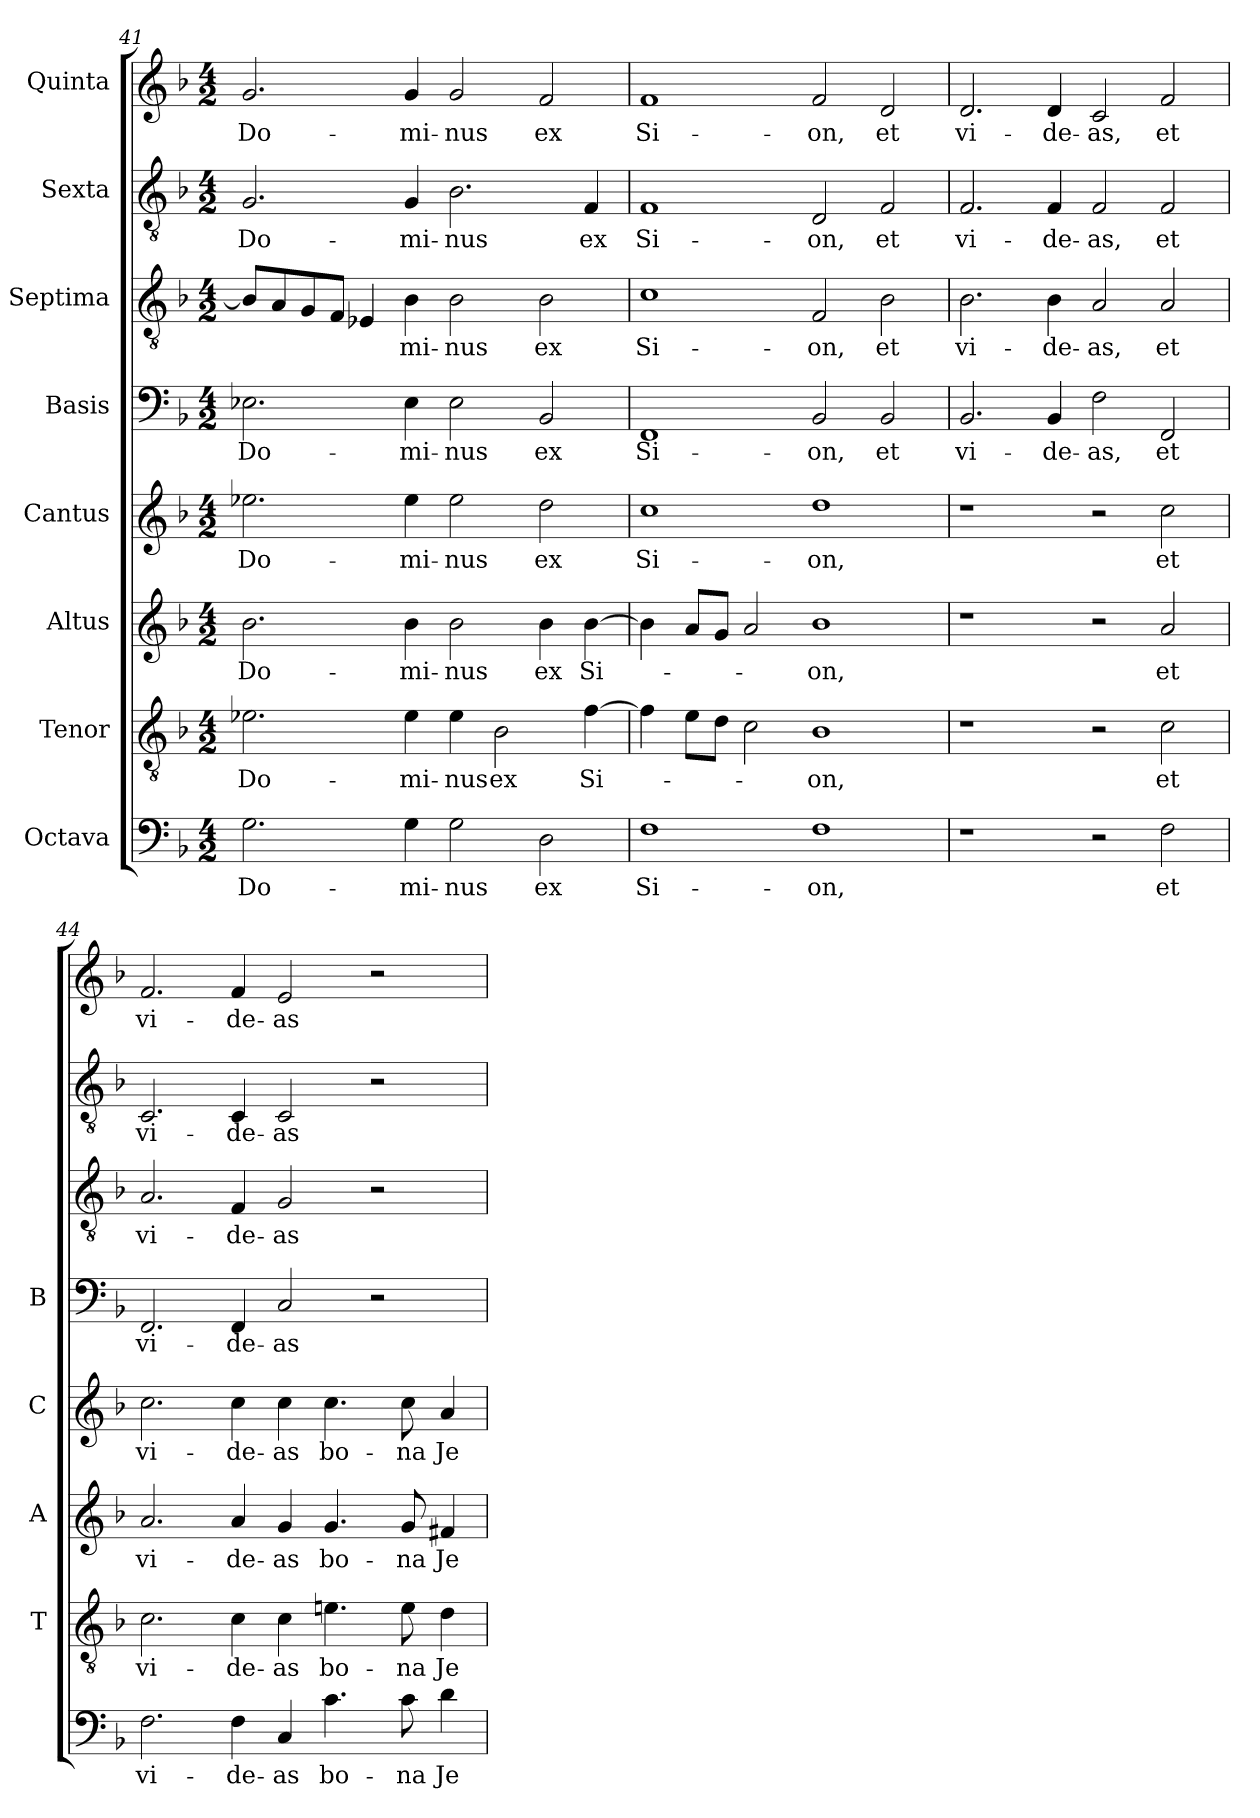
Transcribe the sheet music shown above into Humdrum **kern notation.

**kern	**text	**kern	**text	**kern	**text	**kern	**text	**kern	**text	**kern	**text	**kern	**text	**kern	**text
*part8	*part8	*part7	*part7	*part6	*part6	*part5	*part5	*part4	*part4	*part3	*part3	*part2	*part2	*part1	*part1
*staff8	*staff8	*staff7	*staff7	*staff6	*staff6	*staff5	*staff5	*staff4	*staff4	*staff3	*staff3	*staff2	*staff2	*staff1	*staff1
*I"Octava	*	*I"Tenor	*	*I"Altus	*	*I"Cantus	*	*I"Basis	*	*I"Septima	*	*I"Sexta	*	*I"Quinta	*
*	*	*I'T	*	*I'A	*	*I'C	*	*I'B	*	*	*	*	*	*	*
*clefF4	*	*clefGv2	*	*clefG2	*	*clefG2	*	*clefF4	*	*clefGv2	*	*clefGv2	*	*clefG2	*
*k[b-]	*	*k[b-]	*	*k[b-]	*	*k[b-]	*	*k[b-]	*	*k[b-]	*	*k[b-]	*	*k[b-]	*
*F:	*	*F:	*	*F:	*	*F:	*	*F:	*	*F:	*	*F:	*	*F:	*
*M4/2	*	*M4/2	*	*M4/2	*	*M4/2	*	*M4/2	*	*M4/2	*	*M4/2	*	*M4/2	*
=41	=41	=41	=41	=41	=41	=41	=41	=41	=41	=41	=41	=41	=41	=41	=41
!	!LO:LY:b	!	!LO:LY:b	!	!LO:LY:b	!	!LO:LY:b	!	!LO:LY:b	!	!	!	!LO:LY:b	!	!LO:LY:b
2.G\	Do-	2.e-X\	Do-	2.b-\	Do-	2.ee-X\	Do-	2.E-X\	Do-	8B-/L]	.	2.G/	Do-	2.g/	Do-
.	.	.	.	.	.	.	.	.	.	8A/	.	.	.	.	.
.	.	.	.	.	.	.	.	.	.	8G/	.	.	.	.	.
.	.	.	.	.	.	.	.	.	.	8F/J	.	.	.	.	.
.	.	.	.	.	.	.	.	.	.	4E-X/	.	.	.	.	.
!	!LO:LY:b	!	!LO:LY:b	!	!LO:LY:b	!	!LO:LY:b	!	!LO:LY:b	!	!LO:LY:b	!	!LO:LY:b	!	!LO:LY:b
4G\	-mi-	4e-\	-mi-	4b-\	-mi-	4ee-\	-mi-	4E-\	-mi-	4B-\	-mi-	4G/	-mi-	4g/	-mi-
!	!LO:LY:b	!	!LO:LY:b	!	!LO:LY:b	!	!LO:LY:b	!	!LO:LY:b	!	!LO:LY:b	!	!LO:LY:b	!	!LO:LY:b
2G\	-nus	4e-\	-nus	2b-\	-nus	2ee-\	-nus	2E-\	-nus	2B-\	-nus	2.B-\	-nus	2g/	-nus
!	!	!	!LO:LY:b	!	!	!	!	!	!	!	!	!	!	!	!
.	.	2B-\	ex	.	.	.	.	.	.	.	.	.	.	.	.
!	!LO:LY:b	!	!	!	!LO:LY:b	!	!LO:LY:b	!	!LO:LY:b	!	!LO:LY:b	!	!	!	!LO:LY:b
2D\	ex	.	.	4b-\	ex	2dd\	ex	2BB-/	ex	2B-\	ex	.	.	2f/	ex
!	!	!	!LO:LY:b	!	!LO:LY:b	!	!	!	!	!	!	!	!LO:LY:b	!	!
.	.	[4f\	Si-	[4b-\	Si-	.	.	.	.	.	.	4F/	ex	.	.
!!LO:LB:g=z
=42	=42	=42	=42	=42	=42	=42	=42	=42	=42	=42	=42	=42	=42	=42	=42
!	!LO:LY:b	!	!	!	!	!	!LO:LY:b	!	!LO:LY:b	!	!LO:LY:b	!	!LO:LY:b	!	!LO:LY:b
1F	Si-	4f\]	.	4b-\]	.	1cc	Si-	1FF	Si-	1c	Si-	1F	Si-	1f	Si-
.	.	8e\L	.	8a/L	.	.	.	.	.	.	.	.	.	.	.
.	.	8d\J	.	8g/J	.	.	.	.	.	.	.	.	.	.	.
.	.	2c\	.	2a/	.	.	.	.	.	.	.	.	.	.	.
!	!LO:LY:b	!	!LO:LY:b	!	!LO:LY:b	!	!LO:LY:b	!	!LO:LY:b	!	!LO:LY:b	!	!LO:LY:b	!	!LO:LY:b
1F	-on,	1B-	-on,	1b-	-on,	1dd	-on,	2BB-/	-on,	2F/	-on,	2D/	-on,	2f/	-on,
!	!	!	!	!	!	!	!	!	!LO:LY:b	!	!LO:LY:b	!	!LO:LY:b	!	!LO:LY:b
.	.	.	.	.	.	.	.	2BB-/	et	2B-\	et	2F/	et	2d/	et
=43	=43	=43	=43	=43	=43	=43	=43	=43	=43	=43	=43	=43	=43	=43	=43
!	!	!	!	!	!	!	!	!	!LO:LY:b	!	!LO:LY:b	!	!LO:LY:b	!	!LO:LY:b
1r	.	1r	.	1r	.	1r	.	2.BB-/	vi-	2.B-\	vi-	2.F/	vi-	2.d/	vi-
!	!	!	!	!	!	!	!	!	!LO:LY:b	!	!LO:LY:b	!	!LO:LY:b	!	!LO:LY:b
.	.	.	.	.	.	.	.	4BB-/	-de-	4B-\	-de-	4F/	-de-	4d/	-de-
!	!	!	!	!	!	!	!	!	!LO:LY:b	!	!LO:LY:b	!	!LO:LY:b	!	!LO:LY:b
2r	.	2r	.	2r	.	2r	.	2F\	-as,	2A/	-as,	2F/	-as,	2c/	-as,
!	!LO:LY:b	!	!LO:LY:b	!	!LO:LY:b	!	!LO:LY:b	!	!LO:LY:b	!	!LO:LY:b	!	!LO:LY:b	!	!LO:LY:b
2F\	et	2c\	et	2a/	et	2cc\	et	2FF/	et	2A/	et	2F/	et	2f/	et
=44	=44	=44	=44	=44	=44	=44	=44	=44	=44	=44	=44	=44	=44	=44	=44
!	!LO:LY:b	!	!LO:LY:b	!	!LO:LY:b	!	!LO:LY:b	!	!LO:LY:b	!	!LO:LY:b	!	!LO:LY:b	!	!LO:LY:b
2.F\	vi-	2.c\	vi-	2.a/	vi-	2.cc\	vi-	2.FF/	vi-	2.A/	vi-	2.C/	vi-	2.f/	vi-
!	!LO:LY:b	!	!LO:LY:b	!	!LO:LY:b	!	!LO:LY:b	!	!LO:LY:b	!	!LO:LY:b	!	!LO:LY:b	!	!LO:LY:b
4F\	-de-	4c\	-de-	4a/	-de-	4cc\	-de-	4FF/	-de-	4F/	-de-	4C/	-de-	4f/	-de-
!	!LO:LY:b	!	!LO:LY:b	!	!LO:LY:b	!	!LO:LY:b	!	!LO:LY:b	!	!LO:LY:b	!	!LO:LY:b	!	!LO:LY:b
4C/	-as	4c\	-as	4g/	-as	4cc\	-as	2C/	-as	2G/	-as	2C/	-as	2e/	-as
!	!LO:LY:b	!	!LO:LY:b	!	!LO:LY:b	!	!LO:LY:b	!	!	!	!	!	!	!	!
4.c\	bo-	4.eni\	bo-	4.g/	bo-	4.cc\	bo-	.	.	.	.	.	.	.	.
.	.	.	.	.	.	.	.	2r	.	2r	.	2r	.	2r	.
!	!LO:LY:b	!	!LO:LY:b	!	!LO:LY:b	!	!LO:LY:b	!	!	!	!	!	!	!	!
8c\	-na	8e\	-na	8g/	-na	8cc\	-na	.	.	.	.	.	.	.	.
!	!LO:LY:b	!	!LO:LY:b	!	!LO:LY:b	!	!LO:LY:b	!	!	!	!	!	!	!	!
4d\	Je-	4d\	Je-	4f#X/	Je-	4a/	Je-	.	.	.	.	.	.	.	.
=	=	=	=	=	=	=	=	=	=	=	=	=	=	=	=
*-	*-	*-	*-	*-	*-	*-	*-	*-	*-	*-	*-	*-	*-	*-	*-
